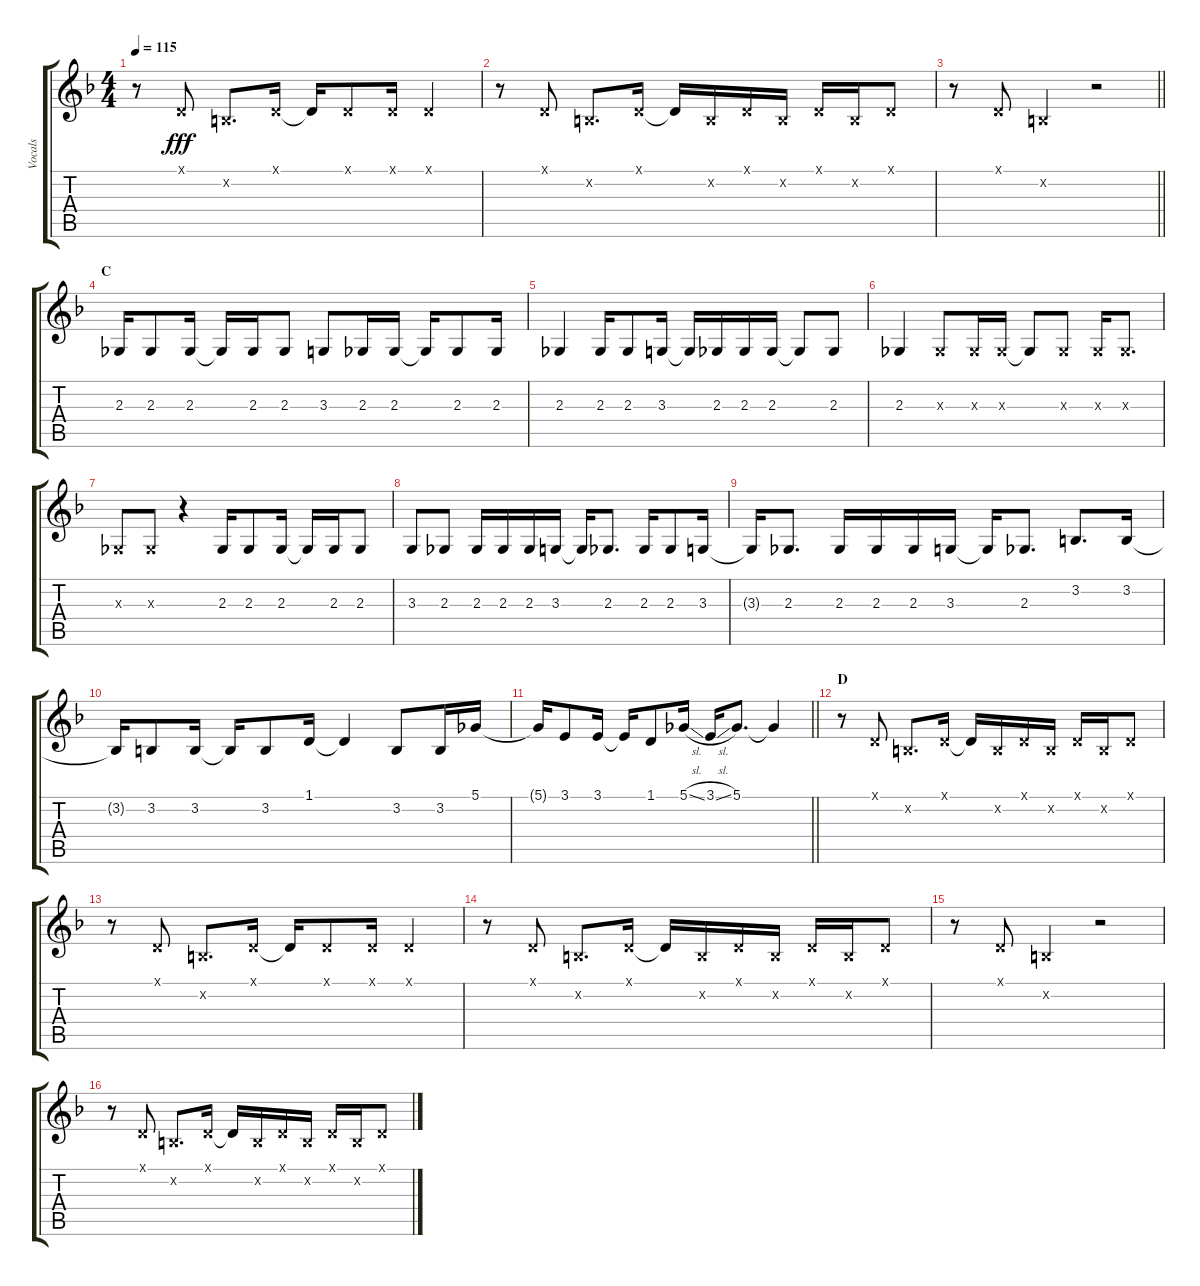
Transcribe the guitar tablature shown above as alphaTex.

\track ("Vocals" "Vocals") {instrument voiceoohs}
\staff {score tabs}
\tuning (Db4 Ab3 E3 B2 Gb2 B1) {hide}
\ts (4 4)
\tempo 115
\clef g2
\ks f
r.8{dy fff} 1.1{x}.8 3.2{x}.8{d} 1.1{x}.16 1.1{t}.16 1.1{x}.8 1.1{x}.16 1.1{x}.4 |
r.8 1.1{x}.8 3.2{x}.8{d} 1.1{x}.16 1.1{t}.16 3.2{x}.16 1.1{x}.16 3.2{x}.16 1.1{x}.16 3.2{x}.16 1.1{x}.8 |
\barLineRight lightlight
r.8 1.1{x}.8 3.2{x}.4 r.2 |
\section ("" "C")
2.3.16 2.3.8 2.3.16 2.3{t}.16 2.3.16 2.3.8 3.3.8 2.3.16 2.3.16 2.3{t}.16 2.3.8 2.3.16 |
2.3.4 2.3.16 2.3.8 3.3.16 3.3{t}.16 2.3.16 2.3.16 2.3.16 2.3{t}.8 2.3.8 |
2.3.4 2.3{x}.8 2.3{x}.16 2.3{x}.16 2.3{t}.8 2.3{x}.8 2.3{x}.16 2.3{x}.8{d} |
2.3{x}.8 2.3{x}.8 r.4 2.3.16 2.3.8 2.3.16 2.3{t}.16 2.3.16 2.3.8 |
3.3.8 2.3.8 2.3.16 2.3.16 2.3.16 3.3.16 3.3{t}.16 2.3.8{d} 2.3.16 2.3.8 3.3.16 |
3.3{t}.16 2.3.8{d} 2.3.16 2.3.16 2.3.16 3.3.16 3.3{t}.16 2.3.8{d} 3.2.8{d} 3.2.16 |
3.2{t}.16 3.2.8 3.2.16 3.2{t}.16 3.2.8 1.1.16 1.1{t}.4 3.2.8 3.2.16 5.1.16 |
\barLineRight lightlight
5.1{t}.16 3.1.8 3.1.16 3.1{t}.16 1.1.8 5.1{sl}.16 3.1{sl}.16 5.1.8{d} 5.1{t}.4 |
\section ("" "D")
r.8 1.1{x}.8 3.2{x}.8{d} 1.1{x}.16 1.1{t}.16 3.2{x}.16 1.1{x}.16 3.2{x}.16 1.1{x}.16 3.2{x}.16 1.1{x}.8 |
r.8 1.1{x}.8 3.2{x}.8{d} 1.1{x}.16 1.1{t}.16 1.1{x}.8 1.1{x}.16 1.1{x}.4 |
r.8 1.1{x}.8 3.2{x}.8{d} 1.1{x}.16 1.1{t}.16 3.2{x}.16 1.1{x}.16 3.2{x}.16 1.1{x}.16 3.2{x}.16 1.1{x}.8 |
r.8 1.1{x}.8 3.2{x}.4 r.2 |
r.8 1.1{x}.8 3.2{x}.8{d} 1.1{x}.16 1.1{t}.16 3.2{x}.16 1.1{x}.16 3.2{x}.16 1.1{x}.16 3.2{x}.16 1.1{x}.8
